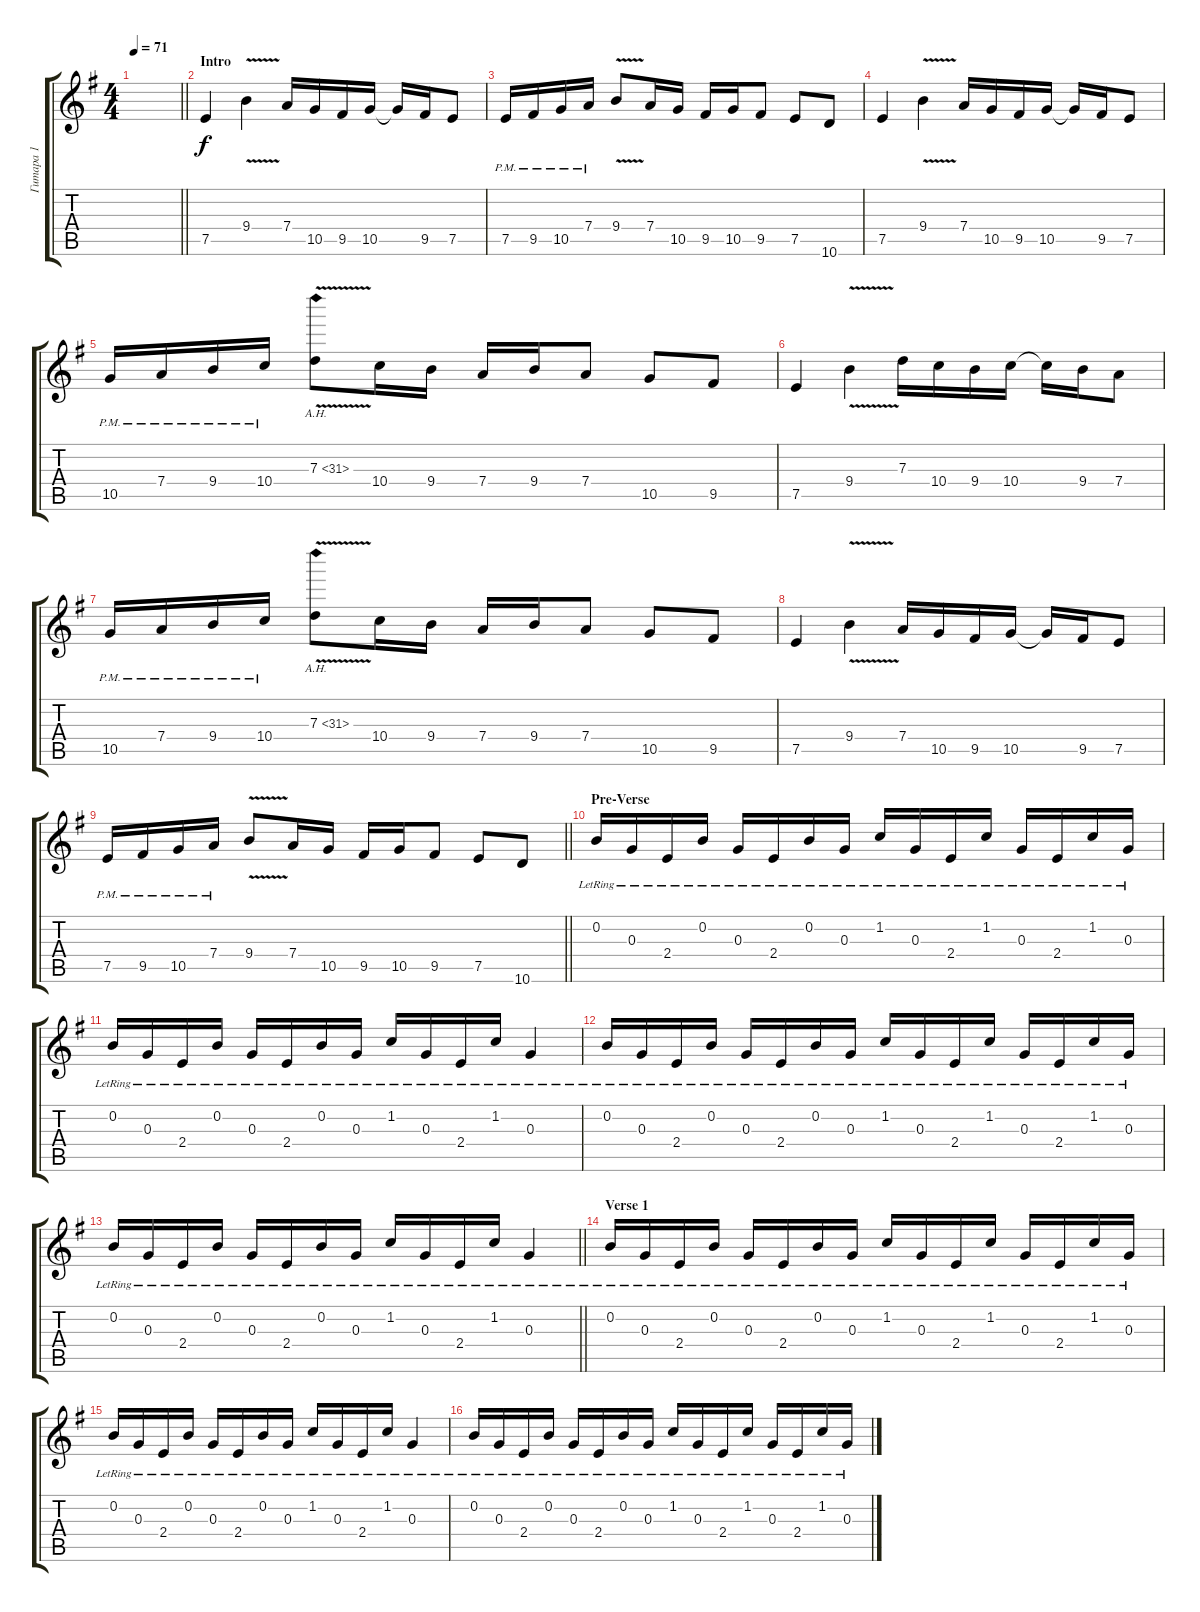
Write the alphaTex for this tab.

\track ("Гитара 1" "Гитара 1") {instrument distortionguitar}
\staff {score tabs}
\tuning (E4 B3 G3 D3 A2 E2) {hide}
\ts (4 4)
\tempo 71
\clef g2
\barLineRight lightlight
\ks eminor
|
\section ("" "Intro")
7.5.4 9.4{v}.4 7.4.16 10.5.16 9.5.16 10.5.16 10.5{t}.16 9.5.16 7.5.8 |
7.5{pm}.16 9.5{pm}.16 10.5{pm}.16 7.4{pm}.16 9.4{v}.8 7.4.16 10.5.16 9.5.16 10.5.16 9.5.8 7.5.8 10.6.8 |
7.5.4 9.4{v}.4 7.4.16 10.5.16 9.5.16 10.5.16 10.5{t}.16 9.5.16 7.5.8 |
10.5{pm}.16 7.4{pm}.16 9.4{pm}.16 10.4{pm}.16 7.3{ah 24 v}.8 10.4.16 9.4.16 7.4.16 9.4.16 7.4.8 10.5.8 9.5.8 |
7.5.4 9.4{v}.4 7.3.16 10.4.16 9.4.16 10.4.16 10.4{t}.16 9.4.16 7.4.8 |
10.5{pm}.16 7.4{pm}.16 9.4{pm}.16 10.4{pm}.16 7.3{ah 24 v}.8 10.4.16 9.4.16 7.4.16 9.4.16 7.4.8 10.5.8 9.5.8 |
7.5.4 9.4{v}.4 7.4.16 10.5.16 9.5.16 10.5.16 10.5{t}.16 9.5.16 7.5.8 |
\barLineRight lightlight
7.5{pm}.16 9.5{pm}.16 10.5{pm}.16 7.4{pm}.16 9.4{v}.8 7.4.16 10.5.16 9.5.16 10.5.16 9.5.8 7.5.8 10.6.8 |
\section ("" "Pre-Verse")
0.2{lr}.16{volume 11 instrument electricguitarclean} 0.3{lr}.16 2.4{lr}.16 0.2{lr}.16 0.3{lr}.16 2.4{lr}.16 0.2{lr}.16 0.3{lr}.16 1.2{lr}.16 0.3{lr}.16 2.4{lr}.16 1.2{lr}.16 0.3{lr}.16 2.4{lr}.16 1.2{lr}.16 0.3{lr}.16 |
0.2{lr}.16 0.3{lr}.16 2.4{lr}.16 0.2{lr}.16 0.3{lr}.16 2.4{lr}.16 0.2{lr}.16 0.3{lr}.16 1.2{lr}.16 0.3{lr}.16 2.4{lr}.16 1.2{lr}.16 0.3{lr}.4 |
0.2{lr}.16 0.3{lr}.16 2.4{lr}.16 0.2{lr}.16 0.3{lr}.16 2.4{lr}.16 0.2{lr}.16 0.3{lr}.16 1.2{lr}.16 0.3{lr}.16 2.4{lr}.16 1.2{lr}.16 0.3{lr}.16 2.4{lr}.16 1.2{lr}.16 0.3{lr}.16 |
\barLineRight lightlight
0.2{lr}.16 0.3{lr}.16 2.4{lr}.16 0.2{lr}.16 0.3{lr}.16 2.4{lr}.16 0.2{lr}.16 0.3{lr}.16 1.2{lr}.16 0.3{lr}.16 2.4{lr}.16 1.2{lr}.16 0.3{lr}.4 |
\section ("" "Verse 1")
0.2{lr}.16 0.3{lr}.16 2.4{lr}.16 0.2{lr}.16 0.3{lr}.16 2.4{lr}.16 0.2{lr}.16 0.3{lr}.16 1.2{lr}.16 0.3{lr}.16 2.4{lr}.16 1.2{lr}.16 0.3{lr}.16 2.4{lr}.16 1.2{lr}.16 0.3{lr}.16 |
0.2{lr}.16 0.3{lr}.16 2.4{lr}.16 0.2{lr}.16 0.3{lr}.16 2.4{lr}.16 0.2{lr}.16 0.3{lr}.16 1.2{lr}.16 0.3{lr}.16 2.4{lr}.16 1.2{lr}.16 0.3{lr}.4 |
0.2{lr}.16 0.3{lr}.16 2.4{lr}.16 0.2{lr}.16 0.3{lr}.16 2.4{lr}.16 0.2{lr}.16 0.3{lr}.16 1.2{lr}.16 0.3{lr}.16 2.4{lr}.16 1.2{lr}.16 0.3{lr}.16 2.4{lr}.16 1.2{lr}.16 0.3{lr}.16
